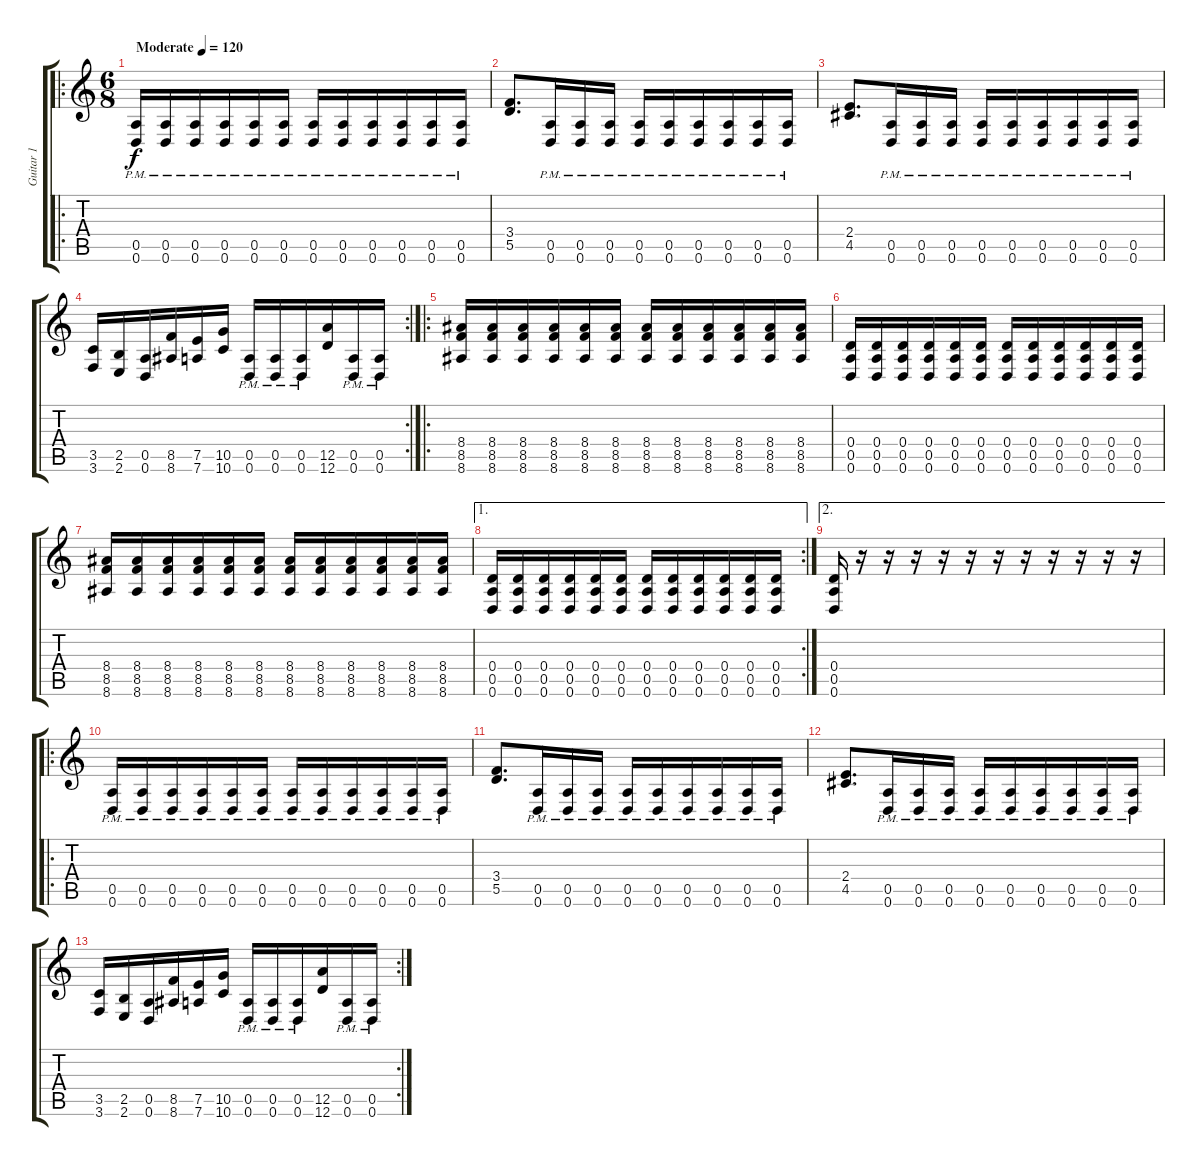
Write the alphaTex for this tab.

\track ("Guitar 1" "Guitar 1") {instrument distortionguitar}
\staff {score tabs}
\tuning (E4 B3 G3 D3 A2 D2) {hide}
\ro
\ts (6 8)
\tempo (120 "Moderate")
\clef g2
\ks c
(0.5{pm} 0.6{pm}).16{dy f instrument distortionguitar} (0.5{pm} 0.6{pm}).16 (0.5{pm} 0.6{pm}).16 (0.5{pm} 0.6{pm}).16 (0.5{pm} 0.6{pm}).16 (0.5{pm} 0.6{pm}).16 (0.5{pm} 0.6{pm}).16 (0.5{pm} 0.6{pm}).16 (0.5{pm} 0.6{pm}).16 (0.5{pm} 0.6{pm}).16 (0.5{pm} 0.6{pm}).16 (0.5{pm} 0.6{pm}).16 |
(3.4 5.5).8{d} (0.5{pm} 0.6{pm}).16 (0.5{pm} 0.6{pm}).16 (0.5{pm} 0.6{pm}).16 (0.5{pm} 0.6{pm}).16 (0.5{pm} 0.6{pm}).16 (0.5{pm} 0.6{pm}).16 (0.5{pm} 0.6{pm}).16 (0.5{pm} 0.6{pm}).16 (0.5{pm} 0.6{pm}).16 |
(2.4 4.5).8{d} (0.5{pm} 0.6{pm}).16 (0.5{pm} 0.6{pm}).16 (0.5{pm} 0.6{pm}).16 (0.5{pm} 0.6{pm}).16 (0.5{pm} 0.6{pm}).16 (0.5{pm} 0.6{pm}).16 (0.5{pm} 0.6{pm}).16 (0.5{pm} 0.6{pm}).16 (0.5{pm} 0.6{pm}).16 |
\rc 2
(3.5 3.6).16 (2.5 2.6).16 (0.5 0.6).16 (8.5 8.6).16 (7.5 7.6).16 (10.5 10.6).16 (0.5{pm} 0.6{pm}).16 (0.5{pm} 0.6{pm}).16 (0.5{pm} 0.6{pm}).16 (12.5 12.6).16 (0.5{pm} 0.6{pm}).16 (0.5{pm} 0.6{pm}).16 |
\ro
(8.4 8.5 8.6).16 (8.4 8.5 8.6).16 (8.4 8.5 8.6).16 (8.4 8.5 8.6).16 (8.4 8.5 8.6).16 (8.4 8.5 8.6).16 (8.4 8.5 8.6).16 (8.4 8.5 8.6).16 (8.4 8.5 8.6).16 (8.4 8.5 8.6).16 (8.4 8.5 8.6).16 (8.4 8.5 8.6).16 |
(0.4 0.5 0.6).16 (0.4 0.5 0.6).16 (0.4 0.5 0.6).16 (0.4 0.5 0.6).16 (0.4 0.5 0.6).16 (0.4 0.5 0.6).16 (0.4 0.5 0.6).16 (0.4 0.5 0.6).16 (0.4 0.5 0.6).16 (0.4 0.5 0.6).16 (0.4 0.5 0.6).16 (0.4 0.5 0.6).16 |
(8.4 8.5 8.6).16 (8.4 8.5 8.6).16 (8.4 8.5 8.6).16 (8.4 8.5 8.6).16 (8.4 8.5 8.6).16 (8.4 8.5 8.6).16 (8.4 8.5 8.6).16 (8.4 8.5 8.6).16 (8.4 8.5 8.6).16 (8.4 8.5 8.6).16 (8.4 8.5 8.6).16 (8.4 8.5 8.6).16 |
\ae 1
\rc 2
(0.4 0.5 0.6).16 (0.4 0.5 0.6).16 (0.4 0.5 0.6).16 (0.4 0.5 0.6).16 (0.4 0.5 0.6).16 (0.4 0.5 0.6).16 (0.4 0.5 0.6).16 (0.4 0.5 0.6).16 (0.4 0.5 0.6).16 (0.4 0.5 0.6).16 (0.4 0.5 0.6).16 (0.4 0.5 0.6).16 |
\ae 2
(0.4 0.5 0.6).16 r.16 r.16 r.16 r.16 r.16 r.16 r.16 r.16 r.16 r.16 r.16 |
\ro
(0.5{pm} 0.6{pm}).16 (0.5{pm} 0.6{pm}).16 (0.5{pm} 0.6{pm}).16 (0.5{pm} 0.6{pm}).16 (0.5{pm} 0.6{pm}).16 (0.5{pm} 0.6{pm}).16 (0.5{pm} 0.6{pm}).16 (0.5{pm} 0.6{pm}).16 (0.5{pm} 0.6{pm}).16 (0.5{pm} 0.6{pm}).16 (0.5{pm} 0.6{pm}).16 (0.5{pm} 0.6{pm}).16 |
(3.4 5.5).8{d} (0.5{pm} 0.6{pm}).16 (0.5{pm} 0.6{pm}).16 (0.5{pm} 0.6{pm}).16 (0.5{pm} 0.6{pm}).16 (0.5{pm} 0.6{pm}).16 (0.5{pm} 0.6{pm}).16 (0.5{pm} 0.6{pm}).16 (0.5{pm} 0.6{pm}).16 (0.5{pm} 0.6{pm}).16 |
(2.4 4.5).8{d} (0.5{pm} 0.6{pm}).16 (0.5{pm} 0.6{pm}).16 (0.5{pm} 0.6{pm}).16 (0.5{pm} 0.6{pm}).16 (0.5{pm} 0.6{pm}).16 (0.5{pm} 0.6{pm}).16 (0.5{pm} 0.6{pm}).16 (0.5{pm} 0.6{pm}).16 (0.5{pm} 0.6{pm}).16 |
\rc 2
(3.5 3.6).16 (2.5 2.6).16 (0.5 0.6).16 (8.5 8.6).16 (7.5 7.6).16 (10.5 10.6).16 (0.5{pm} 0.6{pm}).16 (0.5{pm} 0.6{pm}).16 (0.5{pm} 0.6{pm}).16 (12.5 12.6).16 (0.5{pm} 0.6{pm}).16 (0.5{pm} 0.6{pm}).16
